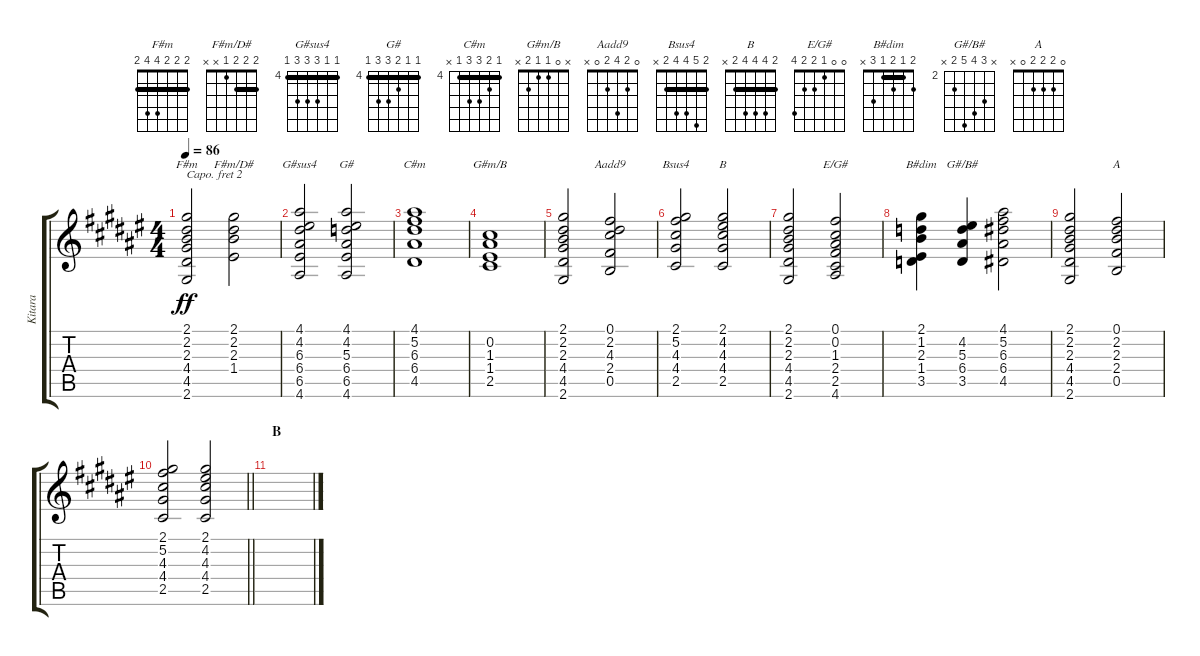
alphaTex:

\track ("Kitara" "Kitara") {instrument acousticguitarsteel}
\staff {score tabs}
\capo 2
\tuning (E4 B3 G3 D3 A2 E2) {hide}
\chord ("F#m" 2 2 2 4 4 2) {barre 2}
\chord ("F#m/D#" 2 2 2 1 x x) {barre 2}
\chord ("G#sus4" 4 4 6 6 6 4) {firstfret 4 barre 4}
\chord ("G#" 4 4 5 6 6 4) {firstfret 4 barre 4}
\chord ("C#m" 4 5 6 6 4 x) {firstfret 4 barre 4}
\chord ("G#m/B" x 0 1 1 2 x)
\chord ("Aadd9" 0 2 4 2 0 x)
\chord ("Bsus4" 2 5 4 4 2 x) {barre 2}
\chord ("B" 2 4 4 4 2 x) {barre 2}
\chord ("E/G#" 0 0 1 2 2 4)
\chord ("B#dim" 2 1 2 1 3 x) {barre 1}
\chord ("G#/B#" x 4 5 6 3 x) {firstfret 2}
\chord ("A" 0 2 2 2 0 x)
\ts (4 4)
\tempo 86
\clef g2
\ks f#
(2.1 2.2 2.3 4.4 4.5 2.6).2{ch "F#m" dy ff} (2.1 2.2 2.3 1.4).2{ch "F#m/D#"} |
(4.1 4.2 6.3 6.4 6.5 4.6).2{ch "G#sus4"} (4.1 4.2 5.3 6.4 6.5 4.6).2{ch "G#"} |
(4.1 5.2 6.3 6.4 4.5).1{ch "C#m"} |
(0.2 1.3 1.4 2.5).1{ch "G#m/B"} |
(2.1 2.2 2.3 4.4 4.5 2.6).2 (0.1 2.2 4.3 2.4 0.5).2{ch "Aadd9"} |
(2.1 5.2 4.3 4.4 2.5).2{ch "Bsus4"} (2.1 4.2 4.3 4.4 2.5).2{ch "B"} |
(2.1 2.2 2.3 4.4 4.5 2.6).2 (0.1 0.2 1.3 2.4 2.5 4.6).2{ch "E/G#"} |
(2.1 1.2 2.3 1.4 3.5).4{ch "B#dim"} (4.2 5.3 6.4 3.5).4{ch "G#/B#"} (4.1 5.2 6.3 6.4 4.5).2 |
(2.1 2.2 2.3 4.4 4.5 2.6).2 (0.1 2.2 2.3 2.4 0.5).2{ch "A"} |
\barLineRight lightlight
(2.1 5.2 4.3 4.4 2.5).2 (2.1 4.2 4.3 4.4 2.5).2 |
\section ("" "B")
